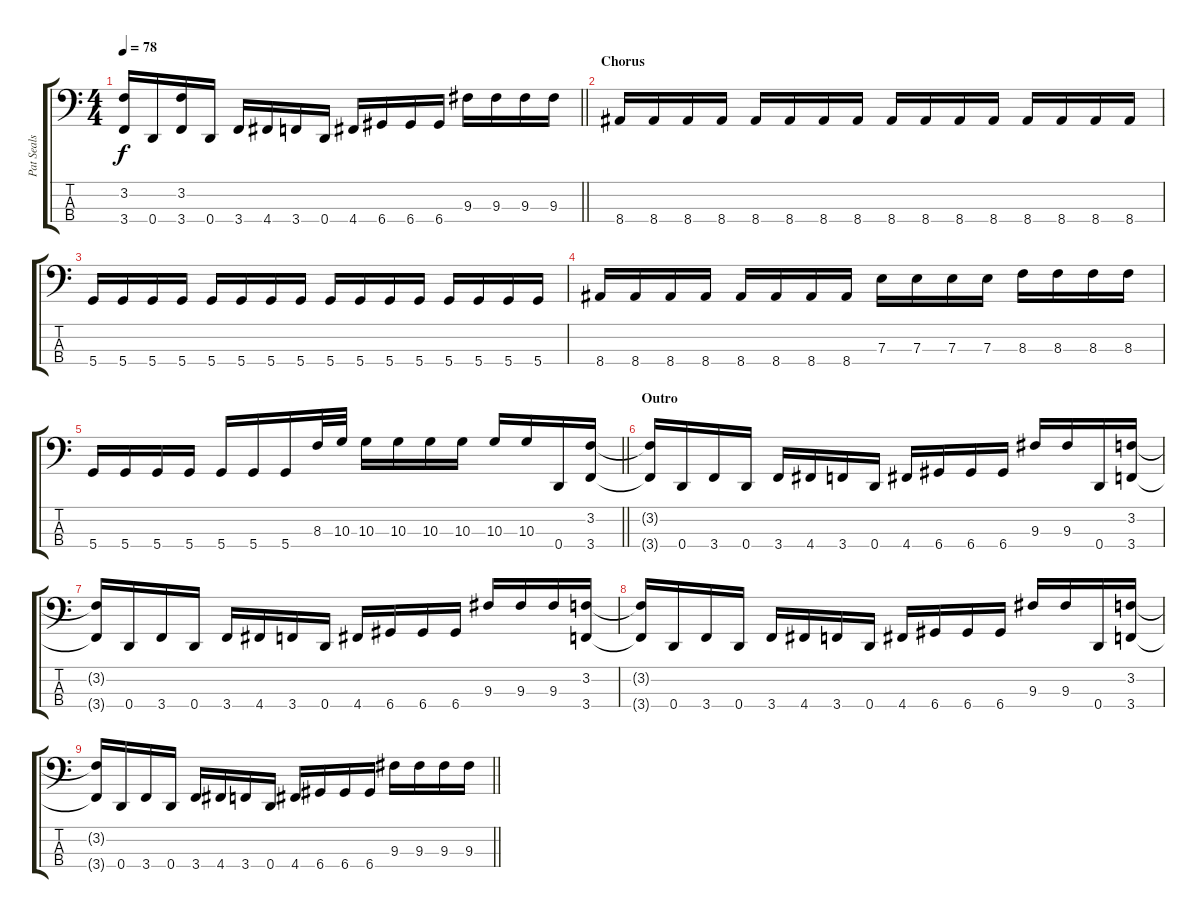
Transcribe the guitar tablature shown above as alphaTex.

\track ("Pat Seals" "Pat Seals") {instrument electricbassfinger}
\staff {score tabs}
\tuning (G2 D2 A1 D1) {hide}
\ts (4 4)
\tempo 78
\clef f4
\barLineRight lightlight
\ks c
(3.2{t} 3.4{t}).16{dy f} 0.4.16 (3.2 3.4).16 0.4.16 3.4.16 4.4.16 3.4.16 0.4.16 4.4.16 6.4.16 6.4.16 6.4.16 9.3.16 9.3.16 9.3.16 9.3.16 |
\section ("" "Chorus")
8.4.16 8.4.16 8.4.16 8.4.16 8.4.16 8.4.16 8.4.16 8.4.16 8.4.16 8.4.16 8.4.16 8.4.16 8.4.16 8.4.16 8.4.16 8.4.16 |
5.4.16 5.4.16 5.4.16 5.4.16 5.4.16 5.4.16 5.4.16 5.4.16 5.4.16 5.4.16 5.4.16 5.4.16 5.4.16 5.4.16 5.4.16 5.4.16 |
8.4.16 8.4.16 8.4.16 8.4.16 8.4.16 8.4.16 8.4.16 8.4.16 7.3.16 7.3.16 7.3.16 7.3.16 8.3.16 8.3.16 8.3.16 8.3.16 |
\barLineRight lightlight
5.4.16 5.4.16 5.4.16 5.4.16 5.4.16 5.4.16 5.4.16 8.3.32 10.3.32 10.3.16 10.3.16 10.3.16 10.3.16 10.3.16 10.3.16 0.4.16 (3.2 3.4).16 |
\section ("" "Outro")
(3.2{t} 3.4{t}).16 0.4.16 3.4.16 0.4.16 3.4.16 4.4.16 3.4.16 0.4.16 4.4.16 6.4.16 6.4.16 6.4.16 9.3.16 9.3.16 0.4.16 (3.2 3.4).16 |
(3.2{t} 3.4{t}).16 0.4.16 3.4.16 0.4.16 3.4.16 4.4.16 3.4.16 0.4.16 4.4.16 6.4.16 6.4.16 6.4.16 9.3.16 9.3.16 9.3.16 (3.2 3.4).16 |
(3.2{t} 3.4{t}).16 0.4.16 3.4.16 0.4.16 3.4.16 4.4.16 3.4.16 0.4.16 4.4.16 6.4.16 6.4.16 6.4.16 9.3.16 9.3.16 0.4.16 (3.2 3.4).16 |
\barLineRight lightlight
(3.2{t} 3.4{t}).16 0.4.16 3.4.16 0.4.16 3.4.16 4.4.16 3.4.16 0.4.16 4.4.16 6.4.16 6.4.16 6.4.16 9.3.16 9.3.16 9.3.16 9.3.16
